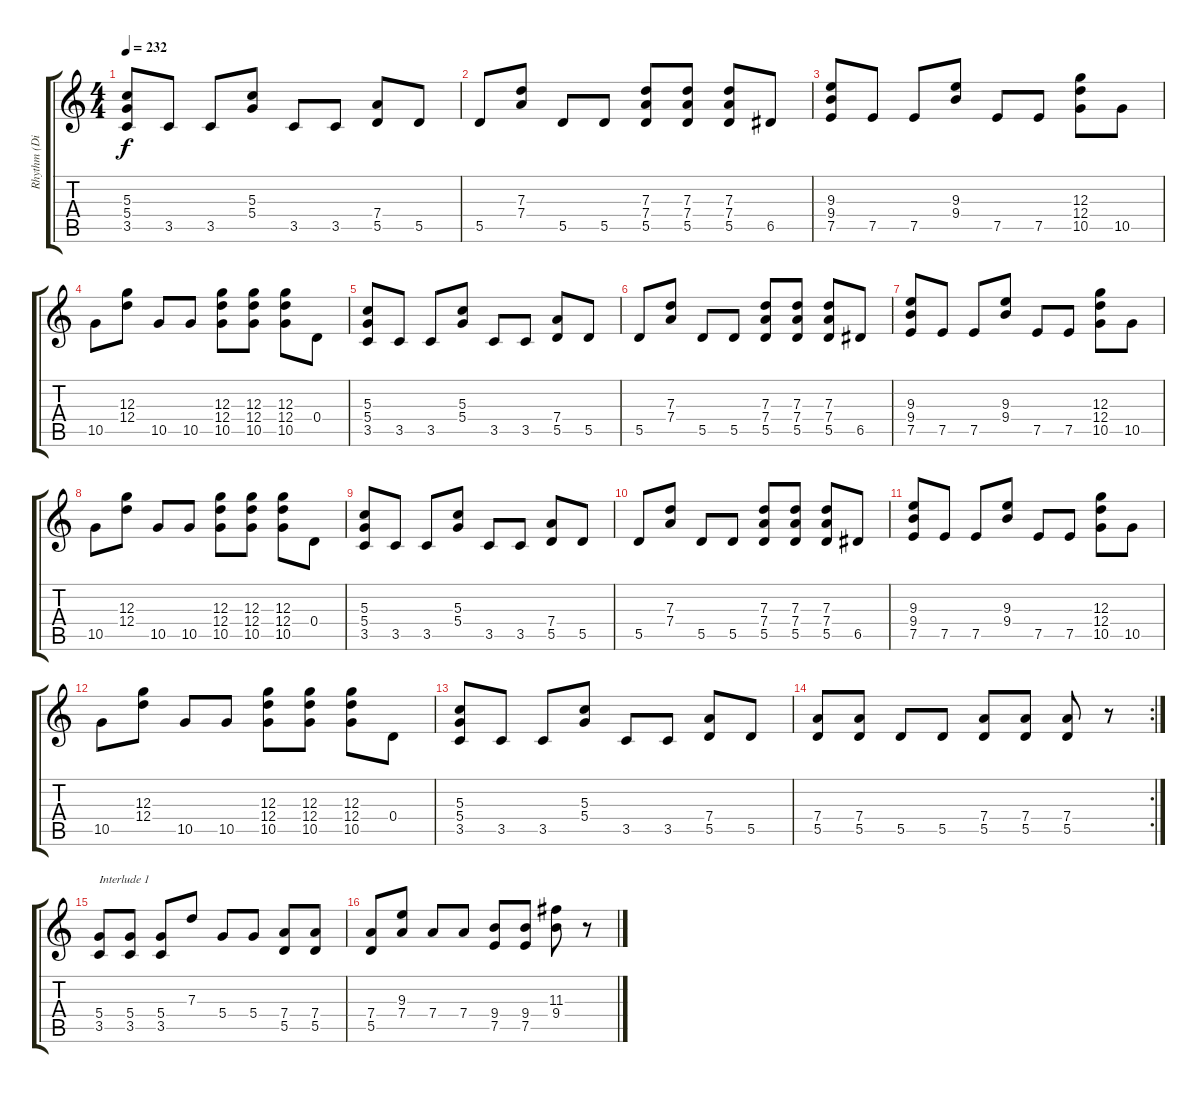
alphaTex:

\track ("Rhythm (Dist.)" "Rhythm (Di") {instrument distortionguitar}
\staff {score tabs}
\tuning (E4 B3 G3 D3 A2 E2) {hide}
\ts (4 4)
\tempo 232
\clef g2
\ks c
(5.3 5.4 3.5).8{dy f} 3.5.8 3.5.8 (5.3 5.4).8 3.5.8 3.5.8 (7.4 5.5).8 5.5.8 |
5.5.8 (7.3 7.4).8 5.5.8 5.5.8 (7.3 7.4 5.5).8 (7.3 7.4 5.5).8 (7.3 7.4 5.5).8 6.5.8 |
(9.3 9.4 7.5).8 7.5.8 7.5.8 (9.3 9.4).8 7.5.8 7.5.8 (12.3 12.4 10.5).8 10.5.8 |
10.5.8 (12.3 12.4).8 10.5.8 10.5.8 (12.3 12.4 10.5).8 (12.3 12.4 10.5).8 (12.3 12.4 10.5).8 0.4.8 |
(5.3 5.4 3.5).8 3.5.8 3.5.8 (5.3 5.4).8 3.5.8 3.5.8 (7.4 5.5).8 5.5.8 |
5.5.8 (7.3 7.4).8 5.5.8 5.5.8 (7.3 7.4 5.5).8 (7.3 7.4 5.5).8 (7.3 7.4 5.5).8 6.5.8 |
(9.3 9.4 7.5).8 7.5.8 7.5.8 (9.3 9.4).8 7.5.8 7.5.8 (12.3 12.4 10.5).8 10.5.8 |
10.5.8 (12.3 12.4).8 10.5.8 10.5.8 (12.3 12.4 10.5).8 (12.3 12.4 10.5).8 (12.3 12.4 10.5).8 0.4.8 |
(5.3 5.4 3.5).8 3.5.8 3.5.8 (5.3 5.4).8 3.5.8 3.5.8 (7.4 5.5).8 5.5.8 |
5.5.8 (7.3 7.4).8 5.5.8 5.5.8 (7.3 7.4 5.5).8 (7.3 7.4 5.5).8 (7.3 7.4 5.5).8 6.5.8 |
(9.3 9.4 7.5).8 7.5.8 7.5.8 (9.3 9.4).8 7.5.8 7.5.8 (12.3 12.4 10.5).8 10.5.8 |
10.5.8 (12.3 12.4).8 10.5.8 10.5.8 (12.3 12.4 10.5).8 (12.3 12.4 10.5).8 (12.3 12.4 10.5).8 0.4.8 |
(5.3 5.4 3.5).8 3.5.8 3.5.8 (5.3 5.4).8 3.5.8 3.5.8 (7.4 5.5).8 5.5.8 |
\rc 2
(7.4 5.5).8 (7.4 5.5).8 5.5.8 5.5.8 (7.4 5.5).8 (7.4 5.5).8 (7.4 5.5).8 r.8 |
(5.4 3.5).8{txt "Interlude 1"} (5.4 3.5).8 (5.4 3.5).8 7.3.8 5.4.8 5.4.8 (7.4 5.5).8 (7.4 5.5).8 |
(7.4 5.5).8 (9.3 7.4).8 7.4.8 7.4.8 (9.4 7.5).8 (9.4 7.5).8 (11.3 9.4).8 r.8
